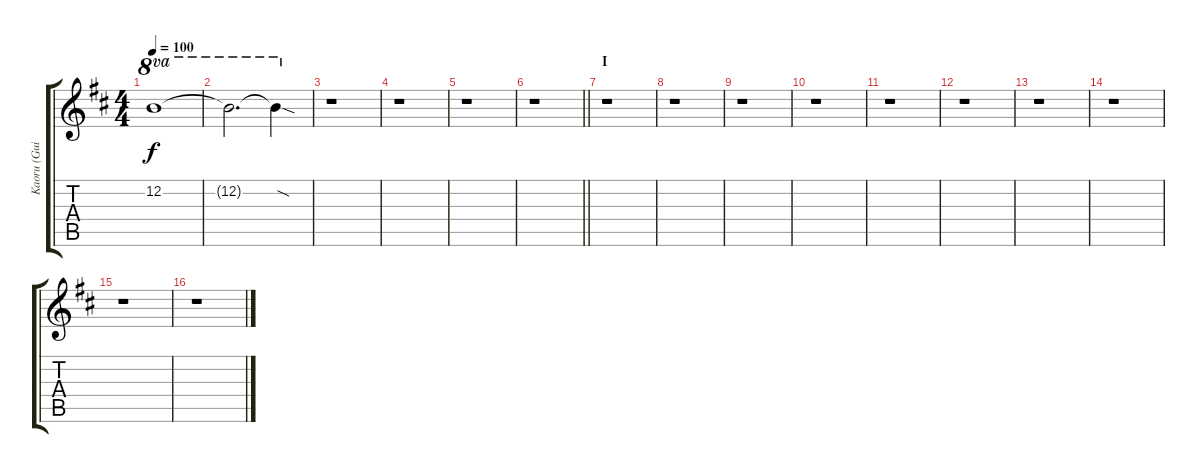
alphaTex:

\track ("Kaoru (Guitar Solo)" "Kaoru (Gui") {instrument overdrivenguitar}
\staff {score tabs}
\tuning (E4 B3 G3 D3 A2 E2) {hide}
\ts (4 4)
\tempo 100
\clef g2
\ks d
12.2{t}.1{ot 8va dy f} |
12.2{t}.2{d ot 8va} 12.2{sod t}.4{ot 8va} |
r.1 |
r.1 |
r.1 |
\barLineRight lightlight
r.1 |
\section ("" "I")
r.1 |
r.1 |
r.1 |
r.1 |
r.1 |
r.1 |
r.1 |
r.1 |
r.1 |
r.1
